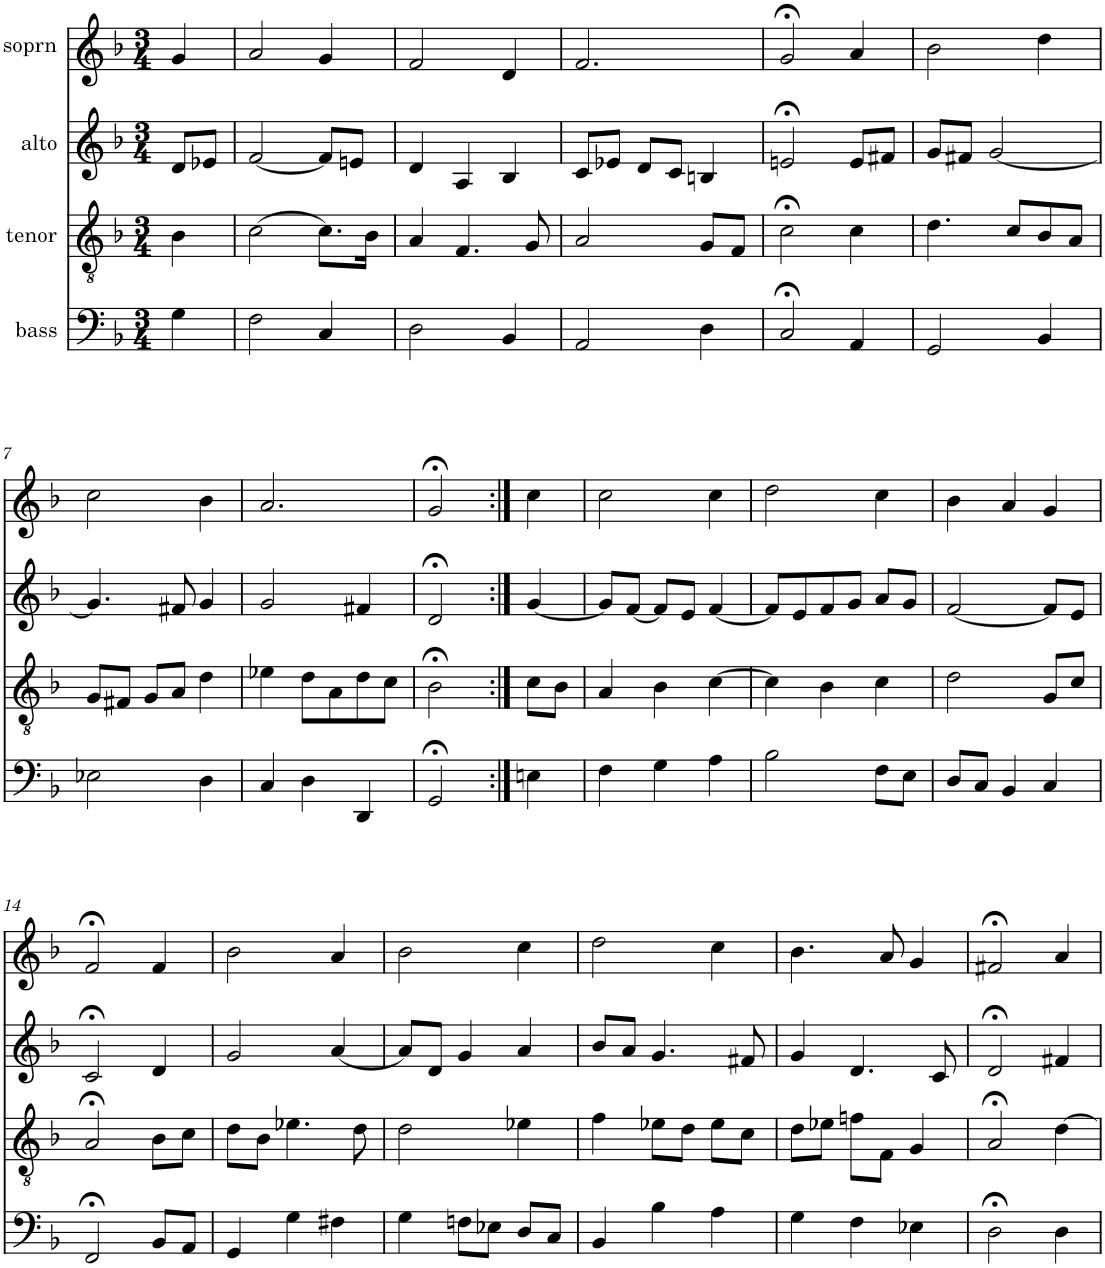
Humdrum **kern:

**kern	**kern	**kern	**kern
*part4	*part3	*part2	*part1
*staff4	*staff3	*staff2	*staff1
*I"bass	*I"tenor	*I"alto	*I"soprn
*clefF4	*clefGv2	*clefG2	*clefG2
*k[b-]	*k[b-]	*k[b-]	*k[b-]
*G:dor	*G:dor	*G:dor	*G:dor
*M3/4	*M3/4	*M3/4	*M3/4
=1	=1	=1	=1
4G\	4B-\	8d/L	4g/
.	.	8e-X/J	.
=2	=2	=2	=2
2F\	[2c\	[2f/	2a/
4C/	8.c\L]	8f/L]	4g/
.	.	8en/J	.
.	16B-\Jk	.	.
=3	=3	=3	=3
2D\	4A/	4d/	2f/
.	4.F/	4A/	.
4BB-/	.	4B-/	4d/
.	8G/	.	.
=4	=4	=4	=4
2AA/	2A/	8c/L	2.f/
.	.	8e-X/J	.
.	.	8d/L	.
.	.	8c/J	.
4D\	8G/L	4Bn/	.
.	8F/J	.	.
=5	=5	=5	=5
2C;</	2c;<\	2en;</	2g;</
4AA/	4c\	8e/L	4a/
.	.	8f#X/J	.
=6	=6	=6	=6
2GG/	4.d\	8g/L	2b-\
.	.	8f#X/J	.
.	.	[2g/	.
.	8c/L	.	.
4BB-/	8B-/	.	4dd\
.	8A/J	.	.
!!LO:LB:g=z
=7	=7	=7	=7
2E-X\	8G/L	4.g/]	2cc\
.	8F#X/J	.	.
.	8G/L	.	.
.	8A/J	8f#X/	.
4D\	4d\	4g/	4b-\
=8	=8	=8	=8
4C/	4e-X\	2g/	2.a/
4D\	8d\L	.	.
.	8A\	.	.
4DD/	8d\	4f#X/	.
.	8c\J	.	.
=9	=9	=9	=9
2GG;</	2B-;<\	2d;</	2g;</
=10:|!	=10:|!	=10:|!	=10:|!
4En\	8c\L	[4g/	4cc\
.	8B-\J	.	.
=11	=11	=11	=11
4F\	4A/	8g/L]	2cc\
.	.	[8f/J	.
4G\	4B-\	8f/L]	.
.	.	8e/J	.
4A\	[4c\	[4f/	4cc\
=12	=12	=12	=12
2B-\	4c\]	8f/L]	2dd\
.	.	8e/	.
.	4B-\	8f/	.
.	.	8g/J	.
8F\L	4c\	8a/L	4cc\
8E\J	.	8g/J	.
=13	=13	=13	=13
8D/L	2d\	[2f/	4b-\
8C/J	.	.	.
4BB-/	.	.	4a/
4C/	8G/L	8f/L]	4g/
.	8c/J	8e/J	.
!!LO:LB:g=z
=14	=14	=14	=14
2FF;</	2A;</	2c;</	2f;</
8BB-/L	8B-\L	4d/	4f/
8AA/J	8c\J	.	.
=15	=15	=15	=15
4GG/	8d\L	2g/	2b-\
.	8B-\J	.	.
4G\	4.e-X\	.	.
4F#X\	.	[4a/	4a/
.	8d\	.	.
=16	=16	=16	=16
4G\	2d\	8a/L]	2b-\
.	.	8d/J	.
8Fn\L	.	4g/	.
8E-X\J	.	.	.
8D/L	4e-X\	4a/	4cc\
8C/J	.	.	.
=17	=17	=17	=17
4BB-/	4f\	8b-/L	2dd\
.	.	8a/J	.
4B-\	8e-X\L	4.g/	.
.	8d\J	.	.
4A\	8e-\L	.	4cc\
.	8c\J	8f#X/	.
=18	=18	=18	=18
4G\	8d\L	4g/	4.b-\
.	8e-X\J	.	.
4F\	8fn\L	4.d/	.
.	8F\J	.	8a/
4E-X\	4G/	.	4g/
.	.	8c/	.
=19	=19	=19	=19
2D;<\	2A;</	2d;</	2f#X;</
4D\	[4d\	4f#X/	4a/
=	=	=	=
*-	*-	*-	*-
